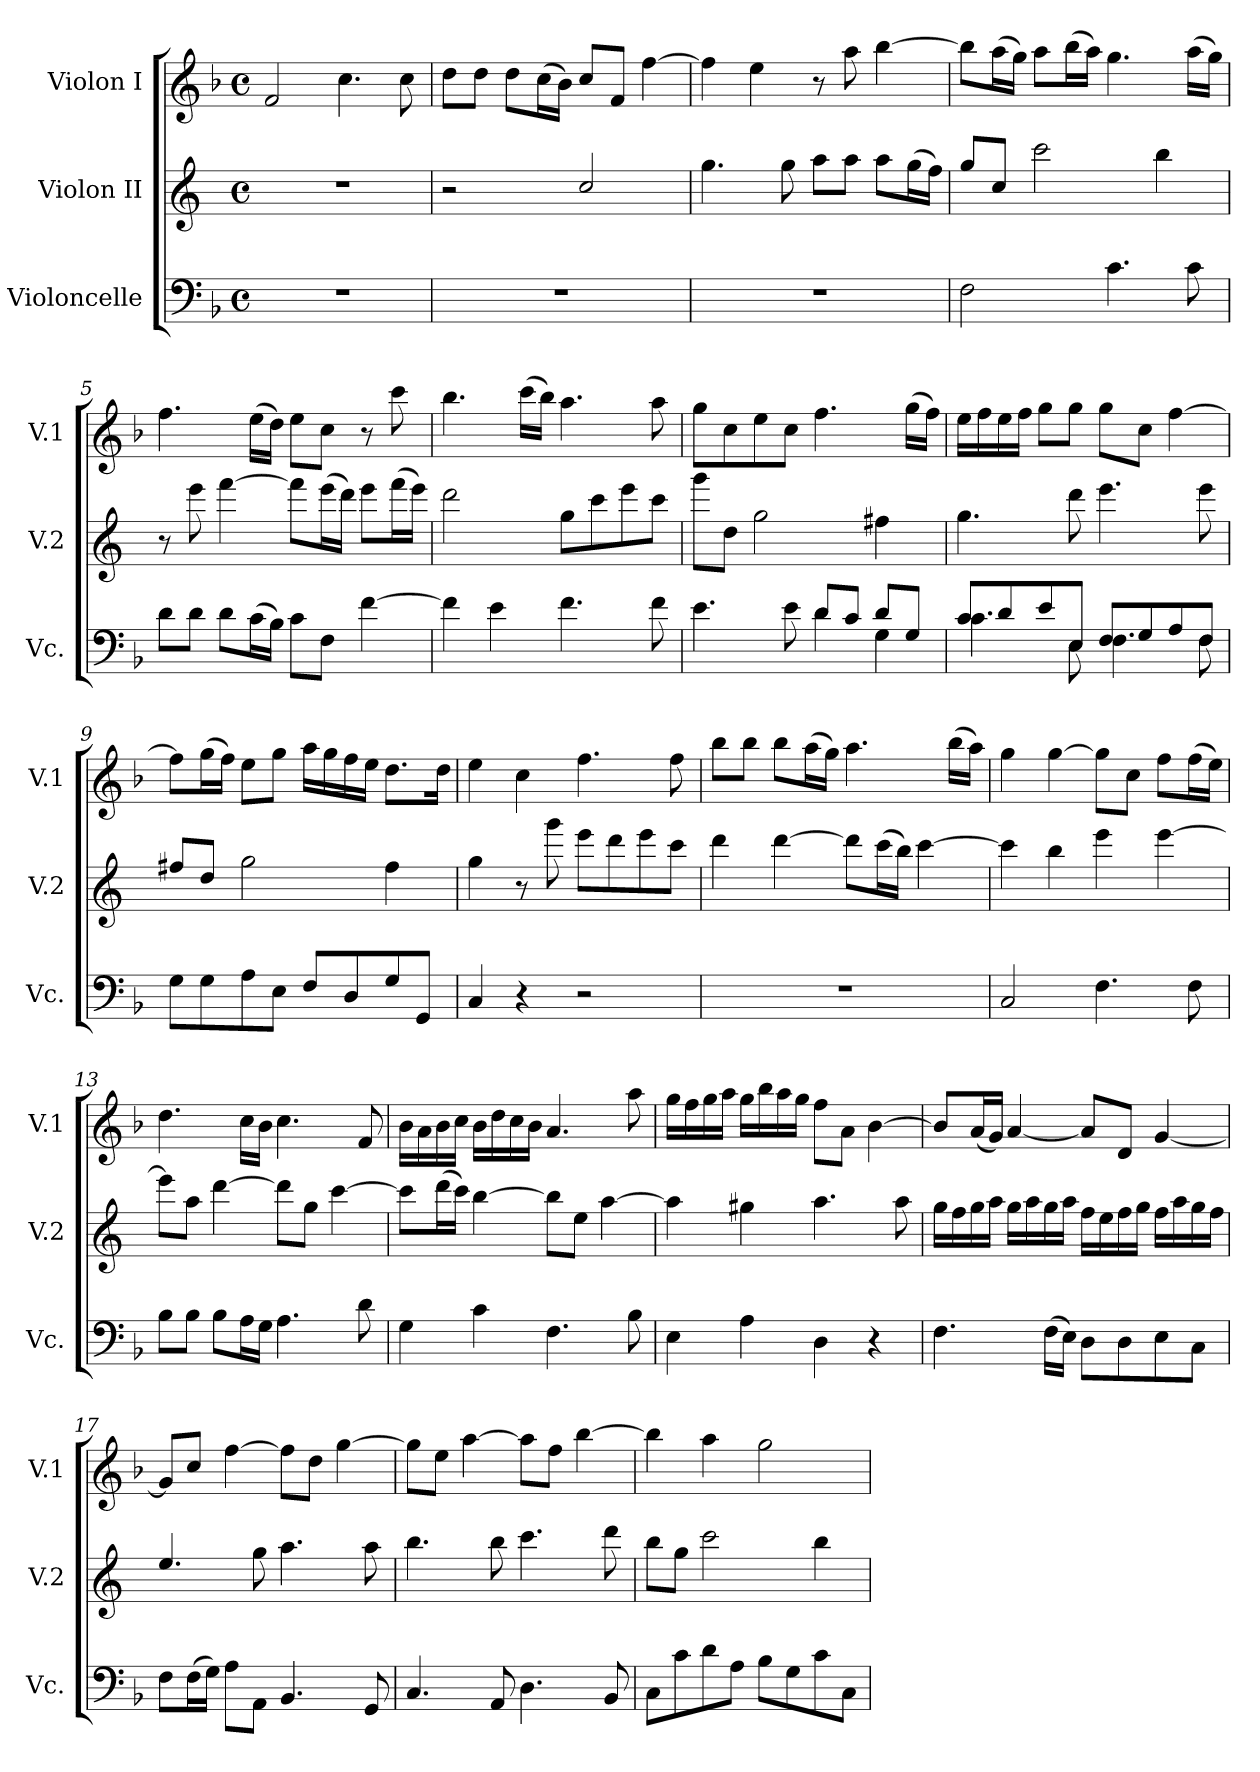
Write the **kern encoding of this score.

**kern	**kern	**kern
*part3	*part2	*part1
*staff3	*staff2	*staff1
*I"Violoncelle	*I"Violon II	*I"Violon I
*I'Vc.	*I'V.2	*I'V.1
*clefF4	*clefG2	*clefG2
*	*ITrd4c7	*
*k[b-]	*k[b-]	*k[b-]
*F:	*F:	*F:
*M4/4	*M4/4	*M4/4
*met(c)	*met(c)	*met(c)
=1	=1	=1
1r	1r	2f/
.	.	4.cc\
.	.	8cc\
=2	=2	=2
1r	2r	8dd\L
.	.	8dd\J
.	.	8dd\L
.	.	(16cc\L
.	.	16b-\JJ)
.	2f/	8cc/L
.	.	8f/J
.	.	[4ff\
=3	=3	=3
1r	4.cc\	4ff\]
.	.	4ee\
.	8cc\	.
.	8dd\L	8r
.	8dd\J	8aa\
.	8dd\L	[4bb-\
.	(16cc\L	.
.	16b-\JJ)	.
=4	=4	=4
2F\	8cc/L	8bb-\L]
.	8f/J	(16aa\L
.	.	16gg\JJ)
.	2ff\	8aa\L
.	.	(16bb-\L
.	.	16aa\JJ)
4.c\	.	4.gg\
.	4ee\	.
8c\	.	(16aa\LL
.	.	16gg\JJ)
=5	=5	=5
8d\L	8r	4.ff\
8d\J	8aa\	.
8d\L	[4bb-\	.
(16c\L	.	(16ee\LL
16B-\JJ)	.	16dd\JJ)
8c\L	8bb-\L]	8ee\L
8F\J	(16aa\L	8cc\J
.	16gg\JJ)	.
[4f\	8aa\L	8r
.	(16bb-\L	8ccc\
.	16aa\JJ)	.
=6	=6	=6
4f\]	2gg\	4.bb-\
4e\	.	.
.	.	(16ccc\LL
.	.	16bb-\JJ)
4.f\	8cc\L	4.aa\
.	8ff\	.
.	8aa\	.
8f\	8ff\J	8aa\
!!LO:LB:g=z
=7	=7	=7
*^	*	*
4.e\	2ryy	8ccc\L	8gg\L
.	.	8g\J	8cc\
.	.	2cc\	8ee\
8e\	.	.	8cc\J
8d/L	4d\	.	4.ff\
8c/J	.	.	.
8d/L	4G\	4bn\	.
8G/J	.	.	(16gg\LL
.	.	.	16ff\JJ)
=8	=8	=8	=8
8c/L	4.c\	4.cc\	16ee\LL
.	.	.	16ff\
8d/	.	.	16ee\
.	.	.	16ff\JJ
8e/	.	.	8gg\L
8E/J	8E\	8gg\	8gg\J
8F/L	4.F\	4.aa\	8gg\L
8G/	.	.	8cc\J
8A/	.	.	[4ff\
8F/J	8F\	8aa\	.
*v	*v	*	*
=9	=9	=9
8G\L	8bn/L	8ff\L]
8G\	8g/J	(16gg\L
.	.	16ff\JJ)
8A\	2cc\	8ee\L
8E\J	.	8gg\J
8F/L	.	16aa\LL
.	.	16gg\
8D/	.	16ff\
.	.	16ee\JJ
8G/	4b\	8.dd\L
8GG/J	.	.
.	.	16dd\Jk
=10	=10	=10
4C/	4cc\	4ee\
4r	8r	4cc\
.	8ccc\	.
2r	8aa\L	4.ff\
.	8gg\	.
.	8aa\	.
.	8ff\J	8ff\
=11	=11	=11
1r	4gg\	8bb-\L
.	.	8bb-\J
.	[4gg\	8bb-\L
.	.	(16aa\L
.	.	16gg\JJ)
.	8gg\L]	4.aa\
.	(16ff\L	.
.	16ee\JJ)	.
.	[4ff\	.
.	.	(16bb-\LL
.	.	16aa\JJ)
=12	=12	=12
2C/	4ff\]	4gg\
.	4ee\	[4gg\
4.F\	4aa\	8gg\L]
.	.	8cc\J
.	[4aa\	8ff\L
8F\	.	(16ff\L
.	.	16ee\JJ)
!!LO:PB:g=z
=13	=13	=13
8B-\L	8aa\L]	4.dd\
8B-\J	8dd\J	.
8B-\L	[4gg\	.
16A\L	.	16cc\LL
16G\JJ	.	16b-\JJ
4.A\	8gg\L]	4.cc\
.	8cc\J	.
.	[4ff\	.
8d\	.	8f/
=14	=14	=14
4G\	8ff\L]	16b-\LL
.	.	16a\
.	(16gg\L	16b-\
.	16ff\JJ)	16cc\JJ
4c\	[4ee\	16b-\LL
.	.	16dd\
.	.	16cc\
.	.	16b-\JJ
4.F\	8ee\L]	4.a/
.	8a\J	.
.	[4dd\	.
8B-\	.	8aa\
=15	=15	=15
4E\	4dd\]	16gg\LL
.	.	16ff\
.	.	16gg\
.	.	16aa\JJ
4A\	4cc#X\	16gg\LL
.	.	16bb-\
.	.	16aa\
.	.	16gg\JJ
4D\	4.dd\	8ff\L
.	.	8a\J
4r	.	[4b-\
.	8dd\	.
=16	=16	=16
4.F\	16cc\LL	8b-/L]
.	16b-\	.
.	16cc\	(16a/L
.	16dd\JJ	16g/JJ)
.	16cc\LL	[4a/
.	16dd\	.
(16F\LL	16cc\	.
16E\JJ)	16dd\JJ	.
8D\L	16b-\LL	8a/L]
.	16a\	.
8D\	16b-\	8d/J
.	16cc\JJ	.
8E\	16b-\LL	[4g/
.	16dd\	.
8C\J	16cc\	.
.	16b-\JJ	.
=17	=17	=17
8F\L	4.a/	8g/L]
(16F\L	.	8cc/J
16G\JJ)	.	.
8A\L	.	[4ff\
8AA\J	8cc\	.
4.BB-/	4.dd\	8ff\L]
.	.	8dd\J
.	.	[4gg\
8GG/	8dd\	.
=18	=18	=18
4.C/	4.ee\	8gg\L]
.	.	8ee\J
.	.	[4aa\
8AA/	8ee\	.
4.D\	4.ff\	8aa\L]
.	.	8ff\J
.	.	[4bb-\
8BB-/	8gg\	.
!!LO:PB:g=z
=19	=19	=19
8C\L	8ee\L	4bb-\]
8c\	8cc\J	.
8d\	2ff\	4aa\
8A\J	.	.
8B-\L	.	2gg\
8G\	.	.
8c\	4ee\	.
8C\J	.	.
=	=	=
*-	*-	*-
